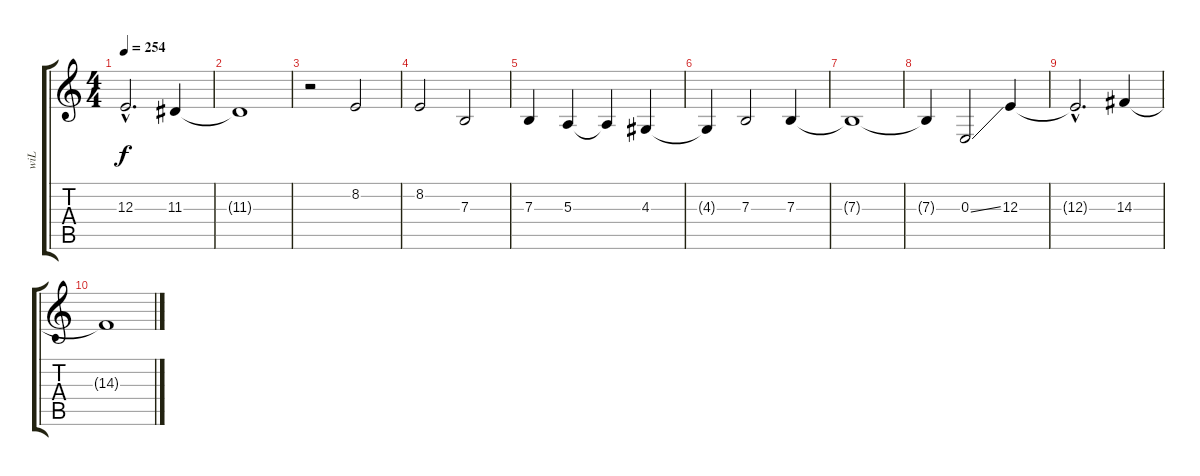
\track ("wiL" "wiL") {instrument ocarina}
\staff {score tabs}
\tuning (Db4 Ab3 E3 B2 Gb2 B1) {hide}
\ts (4 4)
\tempo 254
\clef g2
\ks c
12.3{hac t}.2{d dy f} 11.3.4 |
11.3{t}.1 |
r.2 8.2.2 |
8.2.2 7.3.2 |
7.3.4 5.3.4 5.3{t}.4 4.3.4 |
4.3{t}.4 7.3.2 7.3.4 |
7.3{t}.1 |
7.3{t}.4 0.3{ss}.2 12.3.4 |
12.3{hac t}.2{d} 14.3.4 |
14.3{t}.1
